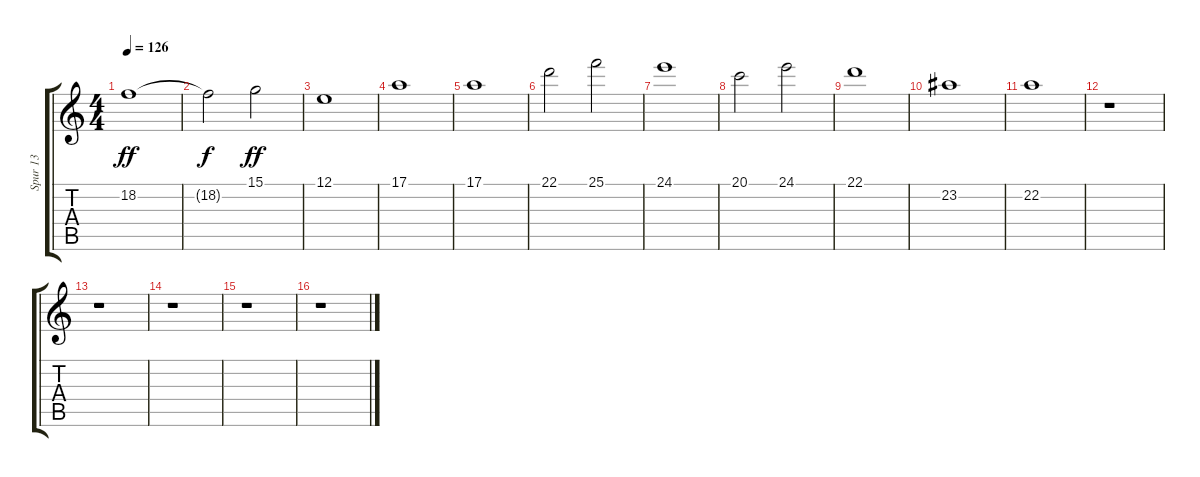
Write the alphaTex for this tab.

\track ("Spur 13" "Spur 13") {instrument stringensemble2}
\staff {score tabs}
\tuning (E4 B3 G3 D3 A2 E2) {hide}
\ts (4 4)
\tempo 126
\clef g2
\ks c
18.2.1{dy ff} |
18.2{t}.2{dy f} 15.1.2{dy ff} |
12.1.1 |
17.1.1 |
17.1.1 |
22.1.2 25.1.2 |
24.1.1 |
20.1.2 24.1.2 |
22.1.1 |
23.2.1 |
22.2.1 |
r.1 |
r.1 |
r.1 |
r.1 |
r.1
